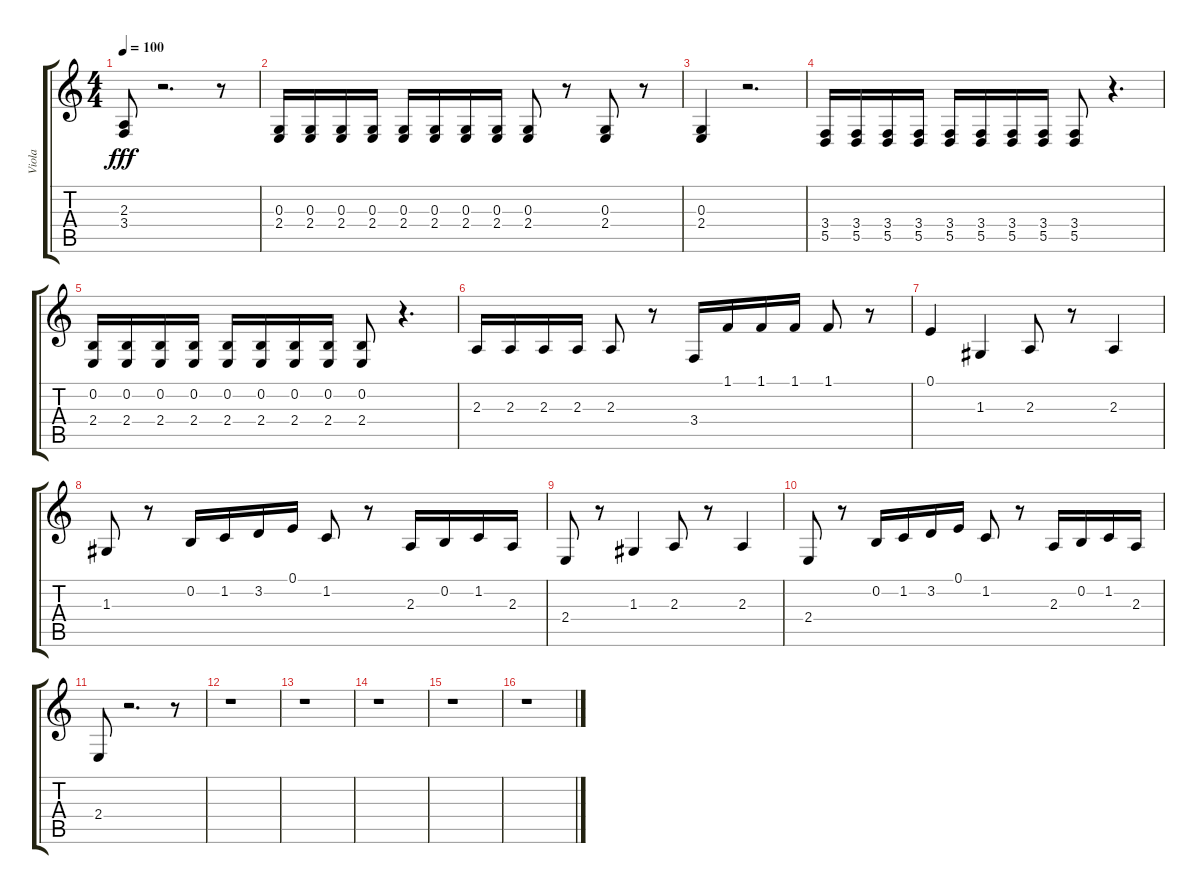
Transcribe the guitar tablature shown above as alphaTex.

\track ("Viola" "Viola") {instrument stringensemble1}
\staff {score tabs}
\tuning (E4 B3 G3 D3 A2 E2) {hide}
\ts (4 4)
\tempo 100
\clef g2
\ks c
(2.3 3.4).8{dy fff} r.2{d} r.8 |
(0.3 2.4).16 (0.3 2.4).16 (0.3 2.4).16 (0.3 2.4).16 (0.3 2.4).16 (0.3 2.4).16 (0.3 2.4).16 (0.3 2.4).16 (0.3 2.4).8 r.8 (0.3 2.4).8 r.8 |
(0.3 2.4).4 r.2{d} |
(3.4 5.5).16 (3.4 5.5).16 (3.4 5.5).16 (3.4 5.5).16 (3.4 5.5).16 (3.4 5.5).16 (3.4 5.5).16 (3.4 5.5).16 (3.4 5.5).8 r.4{d} |
(0.2 2.4).16 (0.2 2.4).16 (0.2 2.4).16 (0.2 2.4).16 (0.2 2.4).16 (0.2 2.4).16 (0.2 2.4).16 (0.2 2.4).16 (0.2 2.4).8 r.4{d} |
2.3.16 2.3.16 2.3.16 2.3.16 2.3.8 r.8 3.4.16 1.1.16 1.1.16 1.1.16 1.1.8 r.8 |
0.1.4 1.3.4 2.3.8 r.8 2.3.4 |
1.3.8 r.8 0.2.16 1.2.16 3.2.16 0.1.16 1.2.8 r.8 2.3.16 0.2.16 1.2.16 2.3.16 |
2.4.8 r.8 1.3.4 2.3.8 r.8 2.3.4 |
2.4.8 r.8 0.2.16 1.2.16 3.2.16 0.1.16 1.2.8 r.8 2.3.16 0.2.16 1.2.16 2.3.16 |
2.4.8 r.2{d} r.8 |
r.1 |
r.1 |
r.1 |
r.1 |
r.1
